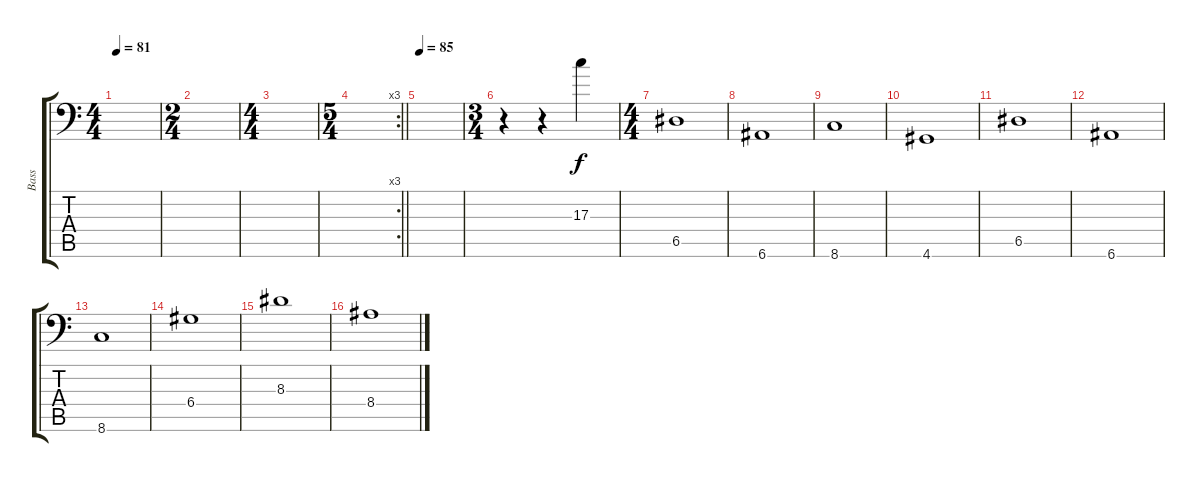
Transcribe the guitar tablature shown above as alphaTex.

\track ("Bass" "Bass") {instrument electricbassfinger}
\staff {score tabs}
\tuning (E3 B2 G2 D2 A1 E1) {hide}
\ts (4 4)
\tempo 81
\clef f4
\ks c
|
\ts (2 4)
|
\ts (4 4)
|
\rc 3
\ts (5 4)
\barLineRight lightlight
|
\tempo 85
|
\ts (3 4)
r.4 r.4 17.3.4 |
\ts (4 4)
6.5.1{instrument electricbassfinger} |
6.6.1 |
8.6.1 |
4.6.1 |
6.5.1 |
6.6.1 |
8.6.1 |
6.4.1 |
8.3.1 |
8.4.1
